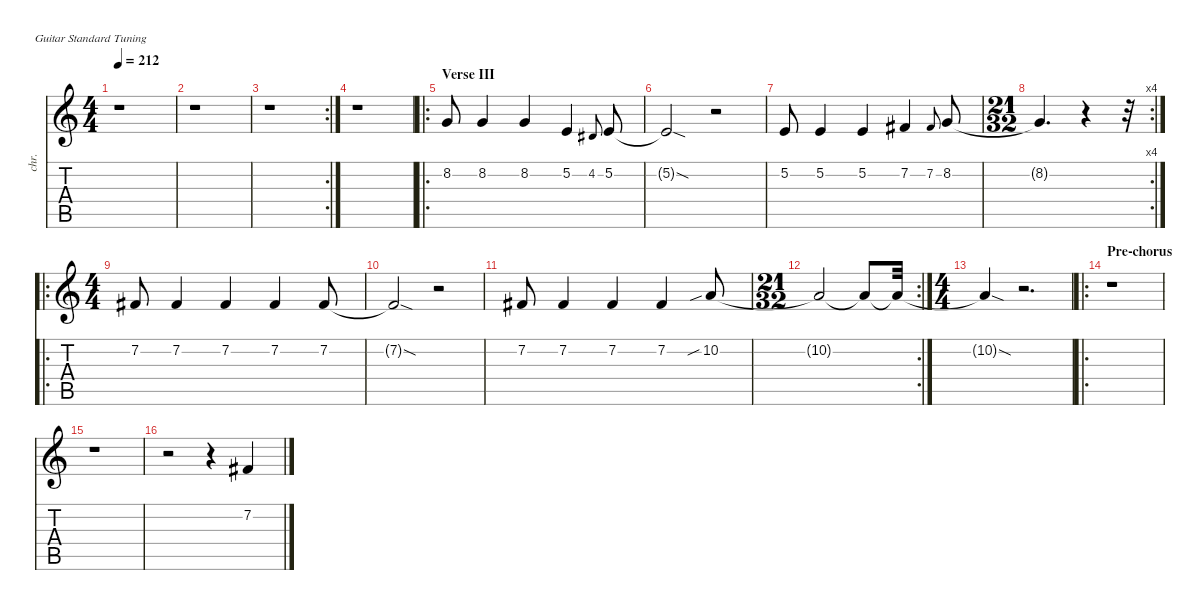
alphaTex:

\defaultSystemsLayout 4
\hideDynamics
\bracketExtendMode nobrackets
\track ("Vocals" "chr.") {instrument voiceoohs}
\staff {score tabs}
\tuning (E4 B3 G3 D3 A2 E2)
\ts (4 4)
\tempo 212
\clef g2
\ks c
r.1{dy mf} |
r.1 |
\rc 2
r.1 |
r.1 |
\ro
\section ("" "Verse III")
8.2.8 8.2.4 8.2.4 5.2.4 4.2{acc #}.8{gr onbeat dy mp} 5.2.8{dy mf} |
5.2{sod t}.2 r.2 |
5.2.8 5.2.4 5.2.4 7.2{acc #}.4 7.2{acc #}.8{gr onbeat dy mp} 8.2.8{dy mf} |
\rc 4
\ts (21 32)
\beaming (8 2 2 2 2)
8.2{t}.4{d} r.4 r.32 |
\ro
\ts (4 4)
\beaming (8 2 2 2 2)
7.2{acc #}.8 7.2{acc #}.4 7.2{acc #}.4 7.2{acc #}.4 7.2{acc #}.8 |
7.2{sod t acc #}.2 r.2 |
7.2{acc #}.8 7.2{acc #}.4 7.2{acc #}.4 7.2{acc #}.4 10.2{sib}.8 |
\rc 2
\ts (21 32)
\beaming (8 2 2 2 2)
10.2{t}.2 10.2{t}.8 10.2{t}.32 |
\ts (4 4)
\beaming (8 2 2 2 2)
10.2{sod t}.4 r.2{d} |
\ro
\section ("" "Pre-chorus")
r.1 |
r.1 |
r.2 r.4 7.2{acc #}.4
